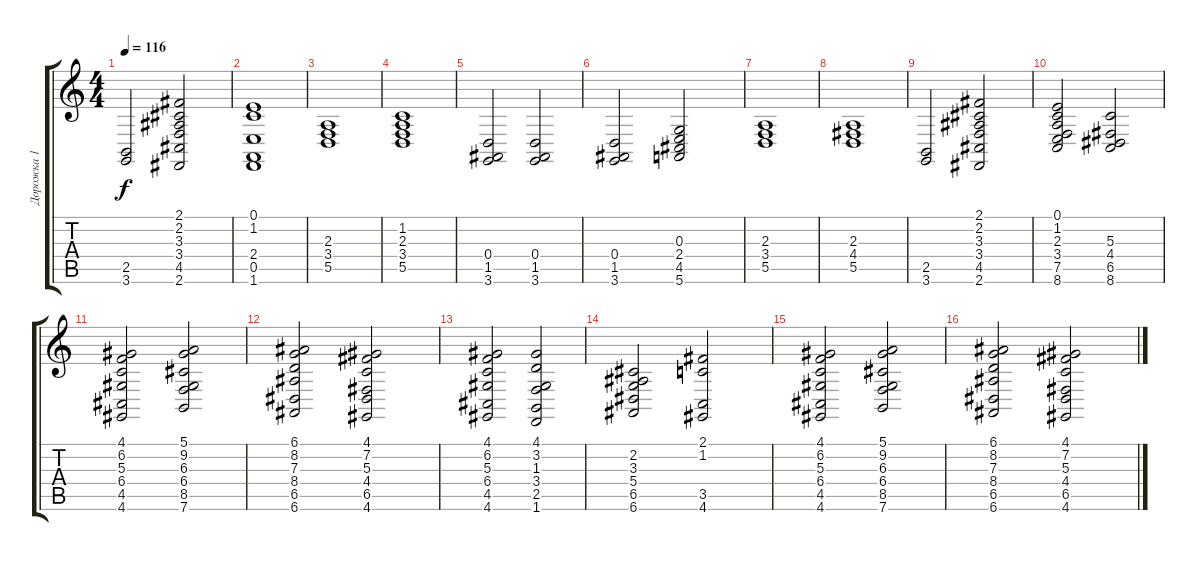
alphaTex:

\track ("Дорожка 1" "Дорожка 1") {instrument brightacousticpiano}
\staff {score tabs}
\tuning (E4 B3 G3 D3 A2 E2) {hide}
\ts (4 4)
\tempo 116
\clef g2
\ks c
(2.5 3.6).2{dy f} (2.1 2.2 3.3 3.4 4.5 2.6).2 |
(0.1 1.2 2.4 0.5 1.6).1 |
(2.3 3.4 5.5).1 |
(1.2 2.3 3.4 5.5).1 |
(0.4 1.5 3.6).2 (0.4 1.5 3.6).2 |
(0.4 1.5 3.6).2 (0.3 2.4 4.5 5.6).2 |
(2.3 3.4 5.5).1 |
(2.3 4.4 5.5).1 |
(2.5 3.6).2 (2.1 2.2 3.3 3.4 4.5 2.6).2 |
(0.1 1.2 2.3 3.4 7.5 8.6).2 (5.3 4.4 6.5 8.6).2 |
(4.1 6.2 5.3 6.4 4.5 4.6).2 (5.1 9.2 6.3 6.4 8.5 7.6).2 |
(6.1 8.2 7.3 8.4 6.5 6.6).2 (4.1 7.2 5.3 4.4 6.5 4.6).2 |
(4.1 6.2 5.3 6.4 4.5 4.6).2 (4.1 3.2 1.3 3.4 2.5 1.6).2 |
(2.2 3.3 5.4 6.5 6.6).2 (2.1 1.2 3.5 4.6).2 |
(4.1 6.2 5.3 6.4 4.5 4.6).2 (5.1 9.2 6.3 6.4 8.5 7.6).2 |
(6.1 8.2 7.3 8.4 6.5 6.6).2 (4.1 7.2 5.3 4.4 6.5 4.6).2
